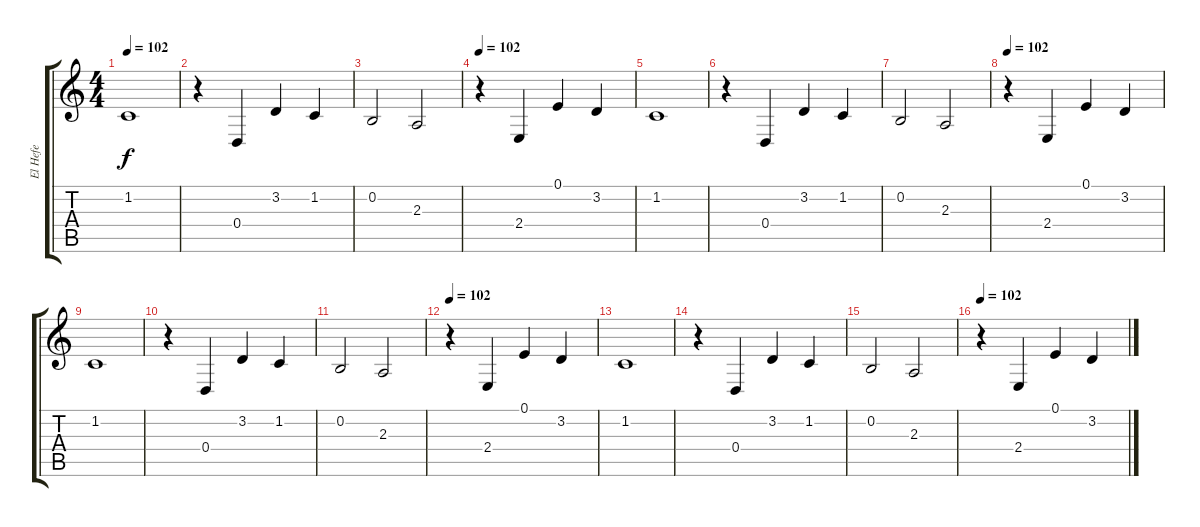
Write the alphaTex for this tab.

\track ("El Hefe" "El Hefe") {instrument trombone}
\staff {score tabs}
\tuning (E4 B3 G3 D3 A2 E2) {hide}
\ts (4 4)
\tempo 102
\clef g2
\ks c
1.2.1{dy f} |
r.4 0.4.4 3.2.4 1.2.4 |
0.2.2 2.3.2 |
\tempo 102
r.4 2.4.4 0.1.4 3.2.4 |
1.2.1 |
r.4 0.4.4 3.2.4 1.2.4 |
0.2.2 2.3.2 |
\tempo 102
r.4 2.4.4 0.1.4 3.2.4 |
1.2.1 |
r.4 0.4.4 3.2.4 1.2.4 |
0.2.2 2.3.2 |
\tempo 102
r.4 2.4.4 0.1.4 3.2.4 |
1.2.1 |
r.4 0.4.4 3.2.4 1.2.4 |
0.2.2 2.3.2 |
\tempo 102
r.4{volume 8} 2.4.4 0.1.4 3.2.4
